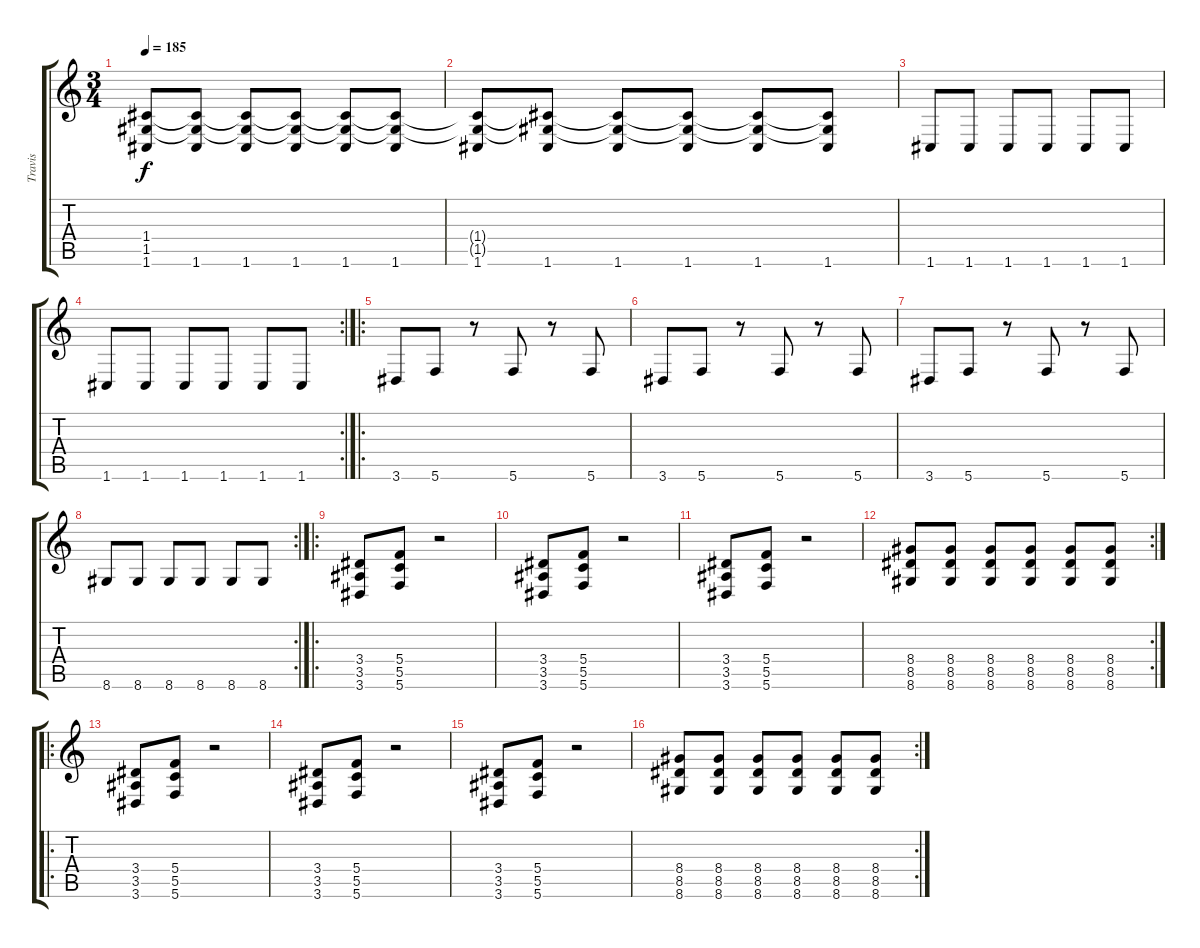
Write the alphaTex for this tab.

\track ("Travis" "Travis") {instrument overdrivenguitar}
\staff {score tabs}
\tuning (D4 A3 F3 C3 G2 C2) {hide}
\ts (3 4)
\tempo 185
\clef g2
\ks c
(1.4{t} 1.5{t} 1.6).8{dy f} (1.4{t} 1.5{t} 1.6).8 (1.4{t} 1.5{t} 1.6).8 (1.4{t} 1.5{t} 1.6).8 (1.4{t} 1.5{t} 1.6).8 (1.4{t} 1.5{t} 1.6).8 |
(1.4{t} 1.5{t} 1.6).8 (1.4{t} 1.5{t} 1.6).8 (1.4{t} 1.5{t} 1.6).8 (1.4{t} 1.5{t} 1.6).8 (1.4{t} 1.5{t} 1.6).8 (1.4{t} 1.5{t} 1.6).8 |
1.6.8 1.6.8 1.6.8 1.6.8 1.6.8 1.6.8 |
\rc 2
1.6.8 1.6.8 1.6.8 1.6.8 1.6.8 1.6.8 |
\ro
3.6.8 5.6.8 r.8 5.6.8 r.8 5.6.8 |
3.6.8 5.6.8 r.8 5.6.8 r.8 5.6.8 |
3.6.8 5.6.8 r.8 5.6.8 r.8 5.6.8 |
\rc 2
8.6.8 8.6.8 8.6.8 8.6.8 8.6.8 8.6.8 |
\ro
(3.4 3.5 3.6).8 (5.4 5.5 5.6).8 r.2 |
(3.4 3.5 3.6).8 (5.4 5.5 5.6).8 r.2 |
(3.4 3.5 3.6).8 (5.4 5.5 5.6).8 r.2 |
\rc 2
(8.4 8.5 8.6).8 (8.4 8.5 8.6).8 (8.4 8.5 8.6).8 (8.4 8.5 8.6).8 (8.4 8.5 8.6).8 (8.4 8.5 8.6).8 |
\ro
(3.4 3.5 3.6).8 (5.4 5.5 5.6).8 r.2 |
(3.4 3.5 3.6).8 (5.4 5.5 5.6).8 r.2 |
(3.4 3.5 3.6).8 (5.4 5.5 5.6).8 r.2 |
\rc 2
(8.4 8.5 8.6).8 (8.4 8.5 8.6).8 (8.4 8.5 8.6).8 (8.4 8.5 8.6).8 (8.4 8.5 8.6).8 (8.4 8.5 8.6).8
